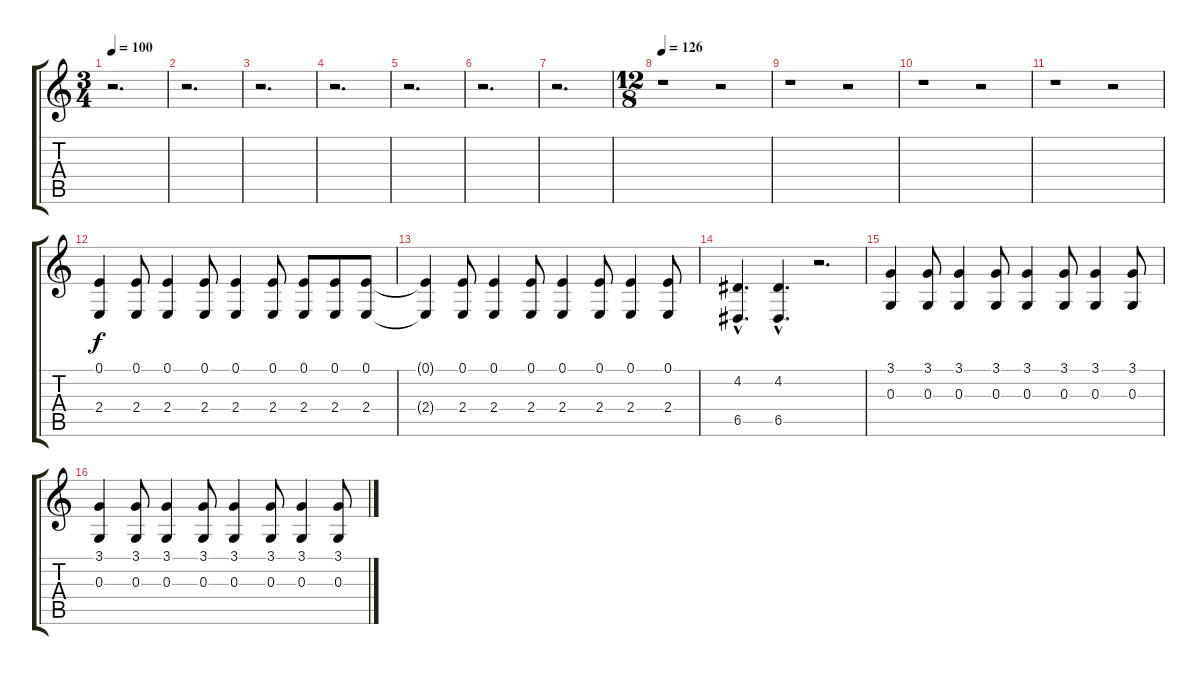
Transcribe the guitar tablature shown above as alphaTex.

\track "" {instrument viola}
\staff {score tabs}
\tuning (E4 B3 G3 D3 A2 E2) {hide}
\ts (3 4)
\tempo 100
\clef g2
\ks c
r.2{d dy f} |
r.2{d} |
r.2{d} |
r.2{d} |
r.2{d} |
r.2{d} |
r.2{d} |
\ts (12 8)
\tempo 126
r.1 r.2 |
r.1 r.2 |
r.1 r.2 |
r.1 r.2 |
(0.1 2.4).4 (0.1 2.4).8 (0.1 2.4).4 (0.1 2.4).8 (0.1 2.4).4 (0.1 2.4).8 (0.1 2.4).8 (0.1 2.4).8 (0.1 2.4).8 |
(0.1{t} 2.4{t}).4 (0.1 2.4).8 (0.1 2.4).4 (0.1 2.4).8 (0.1 2.4).4 (0.1 2.4).8 (0.1 2.4).4 (0.1 2.4).8 |
(4.2{hac} 6.5{hac}).4{d} (4.2{hac} 6.5{hac}).4{d} r.2{d} |
(3.1 0.3).4 (3.1 0.3).8 (3.1 0.3).4 (3.1 0.3).8 (3.1 0.3).4 (3.1 0.3).8 (3.1 0.3).4 (3.1 0.3).8 |
(3.1 0.3).4 (3.1 0.3).8 (3.1 0.3).4 (3.1 0.3).8 (3.1 0.3).4 (3.1 0.3).8 (3.1 0.3).4 (3.1 0.3).8
